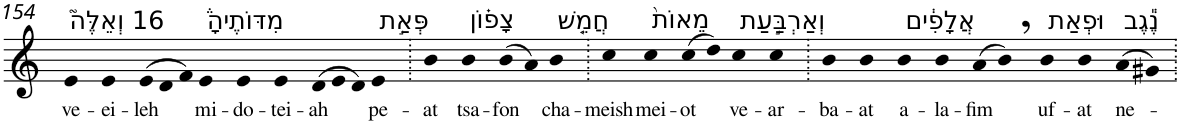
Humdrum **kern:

**kern	**text
*part1	*part1
*staff1	*staff1
*I"Piano	*
*I'Pno	*
!!LO:PB:g=z
*clefG2	*
*k[]	*
=154	=154
!LO:TX:a:t=16 וְאֵלֶּה֮	!
!	!LO:LY:b
4e	ve-
!	!LO:LY:b
4e	-ei-
*Xtuplet	*
!	!LO:LY:b
(>12e	-leh
12d	.
12f)	.
!LO:TX:a:t=מִדּוֹתֶיהָ֒	!
!	!LO:LY:b
4e	mi-
!	!LO:LY:b
4e	-do-
!	!LO:LY:b
4e	-tei-
!	!LO:LY:b
(>12d	-ah
12e	.
12d)	.
!LO:TX:a:t=פְּאַ֣ת	!
!	!LO:LY:b
4e	pe-
=155.	=155.
!	!LO:LY:b
4b	-at
!LO:TX:a:t=צָפ֗וֹן	!
!	!LO:LY:b
4b	tsa-
!	!LO:LY:b
(>8b	-fon
8a)	.
!LO:TX:a:t=חֲמֵ֤שׁ	!
!	!LO:LY:b
4b	cha-
=156.	=156.
!	!LO:LY:b
4cc	-meish
!LO:TX:a:t=מֵאוֹת֙	!
!	!LO:LY:b
4cc	mei-
!	!LO:LY:b
(>8cc	-ot
8dd)	.
!LO:TX:a:t=וְאַרְבַּ֣עַת	!
!	!LO:LY:b
4cc	ve-
!	!LO:LY:b
4cc	-ar-
=157.	=157.
!	!LO:LY:b
4b	-ba-
!	!LO:LY:b
4b	-at
!LO:TX:a:t=אֲלָפִ֔ים	!
!	!LO:LY:b
4b	a-
!	!LO:LY:b
4b	-la-
!	!LO:LY:b
(>8a	-fim
8b,)	.
!LO:TX:a:t=וּפְאַת	!
!	!LO:LY:b
4b	uf-
!	!LO:LY:b
4b	-at
!LO:TX:a:t=נֶ֕גֶב	!
!	!LO:LY:b
(>8a	ne-
8g#X)	.
=.	=.
*-	*-
